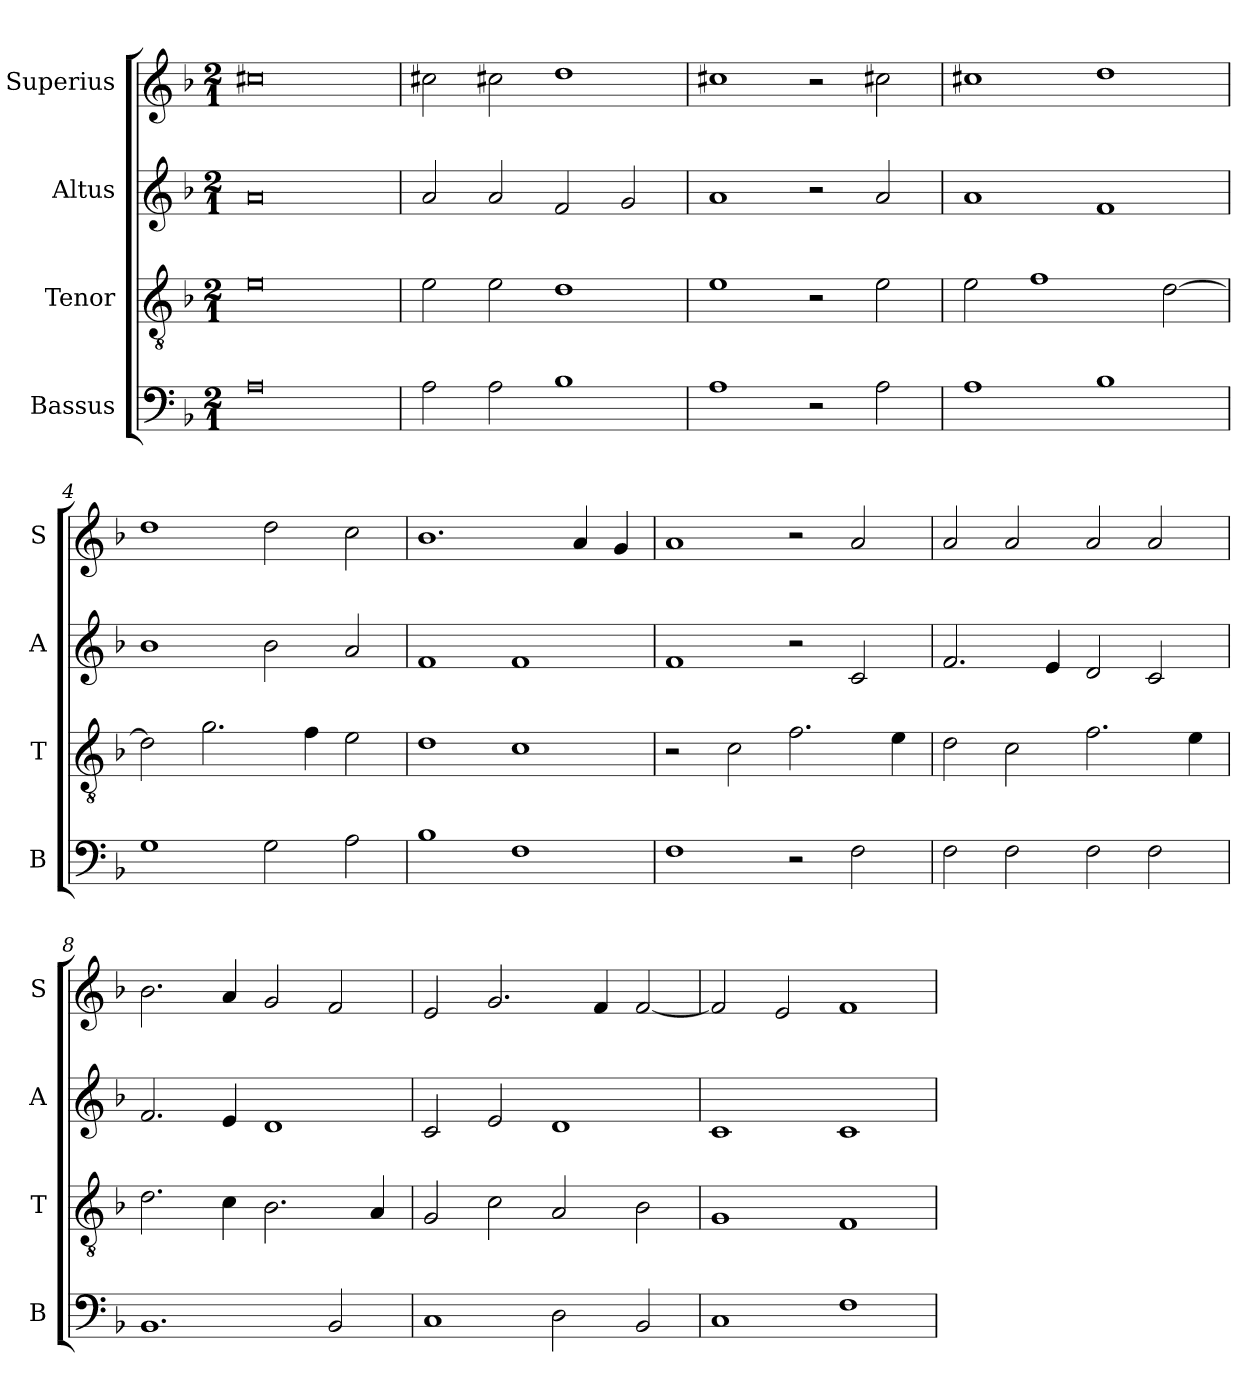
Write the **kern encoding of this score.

**kern	**kern	**kern	**kern
*part4	*part3	*part2	*part1
*staff4	*staff3	*staff2	*staff1
*I"Bassus	*I"Tenor	*I"Altus	*I"Superius
*I'B	*I'T	*I'A	*I'S
*clefF4	*clefGv2	*clefG2	*clefG2
*k[b-]	*k[b-]	*k[b-]	*k[b-]
*F:	*F:	*F:	*F:
*M2/1	*M2/1	*M2/1	*M2/1
=	=	=	=
0A	0e	0a	0cc#X
=1	=1	=1	=1
2A	2e	2a	2cc#X
2A	2e	2a	2cc#X
1B-	1d	2f	1dd
.	.	2g	.
=2	=2	=2	=2
1A	1e	1a	1cc#X
2r	2r	2r	2r
2A	2e	2a	2cc#X
=3	=3	=3	=3
1A	2e	1a	1cc#X
.	1f	.	.
1B-	.	1f	1dd
.	[2d	.	.
=4	=4	=4	=4
1G	2d]	1b-	1dd
.	2.g	.	.
2G	.	2b-	2dd
.	4f	.	.
2A	2e	2a	2cc
=5	=5	=5	=5
1B-	1d	1f	1.b-
1F	1c	1f	.
.	.	.	4a
.	.	.	4g
=6	=6	=6	=6
1F	2r	1f	1a
.	2c	.	.
2r	2.f	2r	2r
2F	.	2c	2a
.	4e	.	.
=7	=7	=7	=7
2F	2d	2.f	2a
2F	2c	.	2a
.	.	4e	.
2F	2.f	2d	2a
2F	.	2c	2a
.	4e	.	.
=8	=8	=8	=8
1.BB-	2.d	2.f	2.b-
.	4c	4e	4a
.	2.B-	1d	2g
2BB-	.	.	2f
.	4A	.	.
=9	=9	=9	=9
1C	2G	2c	2e
.	2c	2e	2.g
2D	2A	1d	.
.	.	.	4f
2BB-	2B-	.	[2f
=10	=10	=10	=10
1C	1G	1c	2f]
.	.	.	2e
1F	1F	1c	1f
=	=	=	=
*-	*-	*-	*-
